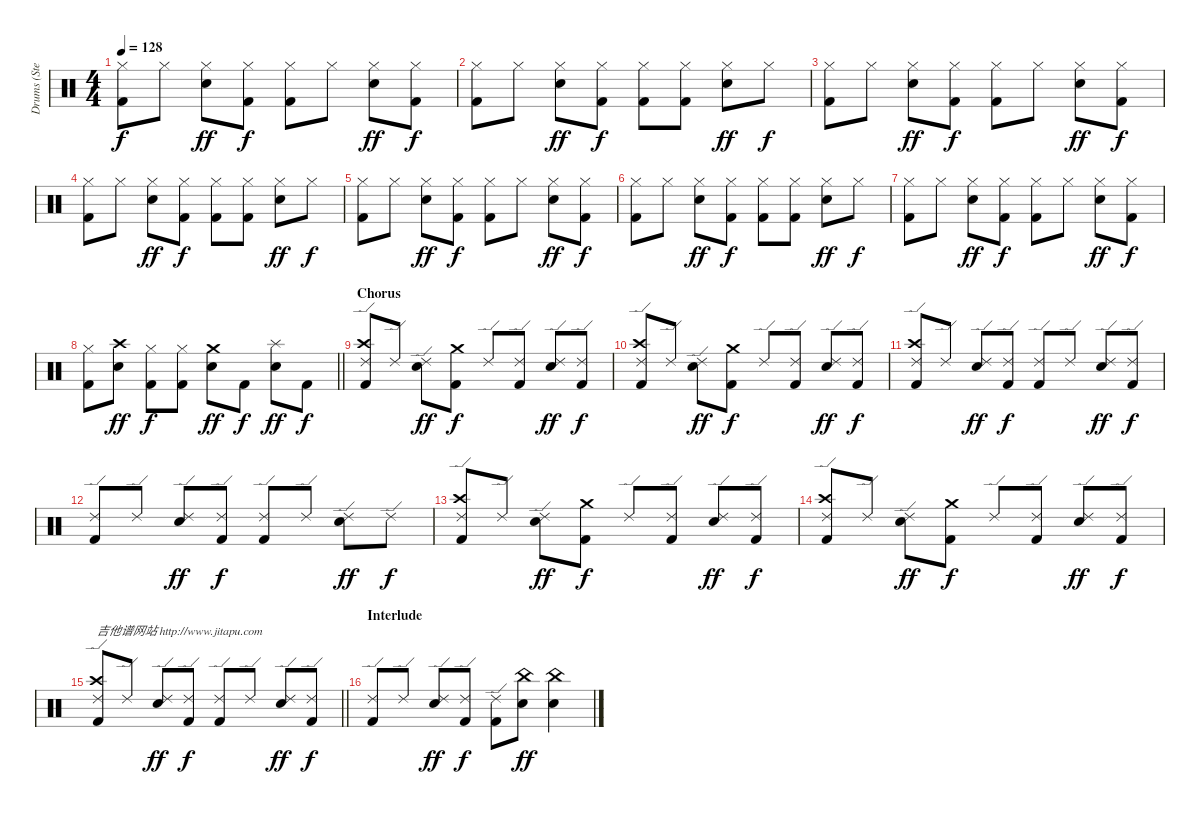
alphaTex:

\track ("Drums (Steven)" "Drums (Ste") {instrument percussion}
\staff {score}
\articulation defaults
\ts (4 4)
\tempo 128
\clef neutral
\ks c
("Hi-Hat (closed)" "Kick (hit) 2").8{dy f} "Hi-Hat (closed)".8 ("Hi-Hat (closed)" "Snare (hit) 2").8{dy ff} ("Hi-Hat (closed)" "Kick (hit) 2").8{dy f} ("Hi-Hat (closed)" "Kick (hit) 2").8 "Hi-Hat (closed)".8 ("Hi-Hat (closed)" "Snare (hit) 2").8{dy ff} ("Hi-Hat (closed)" "Kick (hit) 2").8{dy f} |
("Hi-Hat (closed)" "Kick (hit) 2").8 "Hi-Hat (closed)".8 ("Hi-Hat (closed)" "Snare (hit) 2").8{dy ff} ("Hi-Hat (closed)" "Kick (hit) 2").8{dy f} ("Hi-Hat (closed)" "Kick (hit) 2").8 ("Hi-Hat (closed)" "Kick (hit) 2").8 ("Hi-Hat (closed)" "Snare (hit) 2").8{dy ff} "Hi-Hat (closed)".8{dy f} |
("Hi-Hat (closed)" "Kick (hit) 2").8 "Hi-Hat (closed)".8 ("Hi-Hat (closed)" "Snare (hit) 2").8{dy ff} ("Hi-Hat (closed)" "Kick (hit) 2").8{dy f} ("Hi-Hat (closed)" "Kick (hit) 2").8 "Hi-Hat (closed)".8 ("Hi-Hat (closed)" "Snare (hit) 2").8{dy ff} ("Hi-Hat (closed)" "Kick (hit) 2").8{dy f} |
("Hi-Hat (closed)" "Kick (hit) 2").8 "Hi-Hat (closed)".8 ("Hi-Hat (closed)" "Snare (hit) 2").8{dy ff} ("Hi-Hat (closed)" "Kick (hit) 2").8{dy f} ("Hi-Hat (closed)" "Kick (hit) 2").8 ("Hi-Hat (closed)" "Kick (hit) 2").8 ("Hi-Hat (closed)" "Snare (hit) 2").8{dy ff} "Hi-Hat (closed)".8{dy f} |
("Hi-Hat (closed)" "Kick (hit) 2").8 "Hi-Hat (closed)".8 ("Hi-Hat (closed)" "Snare (hit) 2").8{dy ff} ("Hi-Hat (closed)" "Kick (hit) 2").8{dy f} ("Hi-Hat (closed)" "Kick (hit) 2").8 "Hi-Hat (closed)".8 ("Hi-Hat (closed)" "Snare (hit) 2").8{dy ff} ("Hi-Hat (closed)" "Kick (hit) 2").8{dy f} |
("Hi-Hat (closed)" "Kick (hit) 2").8 "Hi-Hat (closed)".8 ("Hi-Hat (closed)" "Snare (hit) 2").8{dy ff} ("Hi-Hat (closed)" "Kick (hit) 2").8{dy f} ("Hi-Hat (closed)" "Kick (hit) 2").8 ("Hi-Hat (closed)" "Kick (hit) 2").8 ("Hi-Hat (closed)" "Snare (hit) 2").8{dy ff} "Hi-Hat (closed)".8{dy f} |
("Hi-Hat (closed)" "Kick (hit) 2").8 "Hi-Hat (closed)".8 ("Hi-Hat (closed)" "Snare (hit) 2").8{dy ff} ("Hi-Hat (closed)" "Kick (hit) 2").8{dy f} ("Hi-Hat (closed)" "Kick (hit) 2").8 "Hi-Hat (closed)".8 ("Hi-Hat (closed)" "Snare (hit) 2").8{dy ff} ("Hi-Hat (closed)" "Kick (hit) 2").8{dy f} |
\barLineRight lightlight
("Hi-Hat (closed)" "Kick (hit) 2").8 ("Crash high (hit)" "Snare (hit) 2").8{dy ff} ("Hi-Hat (closed)" "Kick (hit) 2").8{dy f} ("Hi-Hat (closed)" "Kick (hit) 2").8 ("Crash medium (hit)" "Snare (hit) 2").8{dy ff} "Kick (hit) 2".8{dy f} ("Splash (hit)" "Snare (hit) 2").8{dy ff} "Kick (hit) 2".8{dy f} |
\section ("" "Chorus")
("Crash high (hit)" "Ride (edge) 2" "Kick (hit) 2").8 "Ride (edge) 2".8 ("Ride (edge) 2" "Snare (hit) 2").8{dy ff} ("Crash medium (hit)" "Kick (hit) 2").8{dy f} "Ride (edge) 2".8 ("Ride (edge) 2" "Kick (hit) 2").8 ("Ride (edge) 2" "Snare (hit) 2").8{dy ff} ("Ride (edge) 2" "Kick (hit) 2").8{dy f} |
("Crash high (hit)" "Ride (edge) 2" "Kick (hit) 2").8 "Ride (edge) 2".8 ("Ride (edge) 2" "Snare (hit) 2").8{dy ff} ("Crash medium (hit)" "Kick (hit) 2").8{dy f} "Ride (edge) 2".8 ("Ride (edge) 2" "Kick (hit) 2").8 ("Ride (edge) 2" "Snare (hit) 2").8{dy ff} ("Ride (edge) 2" "Kick (hit) 2").8{dy f} |
("Crash high (hit)" "Ride (edge) 2" "Kick (hit) 2").8 "Ride (edge) 2".8 ("Ride (edge) 2" "Snare (hit) 2").8{dy ff} ("Ride (edge) 2" "Kick (hit) 2").8{dy f} ("Ride (edge) 2" "Kick (hit) 2").8 "Ride (edge) 2".8 ("Ride (edge) 2" "Snare (hit) 2").8{dy ff} ("Ride (edge) 2" "Kick (hit) 2").8{dy f} |
("Ride (edge) 2" "Kick (hit) 2").8 "Ride (edge) 2".8 ("Ride (edge) 2" "Snare (hit) 2").8{dy ff} ("Ride (edge) 2" "Kick (hit) 2").8{dy f} ("Ride (edge) 2" "Kick (hit) 2").8 "Ride (edge) 2".8 ("Ride (edge) 2" "Snare (hit) 2").8{dy ff} "Ride (edge) 2".8{dy f} |
("Crash high (hit)" "Ride (edge) 2" "Kick (hit) 2").8 "Ride (edge) 2".8 ("Ride (edge) 2" "Snare (hit) 2").8{dy ff} ("Crash medium (hit)" "Kick (hit) 2").8{dy f} "Ride (edge) 2".8 ("Ride (edge) 2" "Kick (hit) 2").8 ("Ride (edge) 2" "Snare (hit) 2").8{dy ff} ("Ride (edge) 2" "Kick (hit) 2").8{dy f} |
("Crash high (hit)" "Ride (edge) 2" "Kick (hit) 2").8 "Ride (edge) 2".8 ("Ride (edge) 2" "Snare (hit) 2").8{dy ff} ("Crash medium (hit)" "Kick (hit) 2").8{dy f} "Ride (edge) 2".8 ("Ride (edge) 2" "Kick (hit) 2").8 ("Ride (edge) 2" "Snare (hit) 2").8{dy ff} ("Ride (edge) 2" "Kick (hit) 2").8{dy f} |
\barLineRight lightlight
("Crash high (hit)" "Ride (edge) 2" "Kick (hit) 2").8{txt "吉他谱网站 http://www.jitapu.com"} "Ride (edge) 2".8 ("Ride (edge) 2" "Snare (hit) 2").8{dy ff} ("Ride (edge) 2" "Kick (hit) 2").8{dy f} ("Ride (edge) 2" "Kick (hit) 2").8 "Ride (edge) 2".8 ("Ride (edge) 2" "Snare (hit) 2").8{dy ff} ("Ride (edge) 2" "Kick (hit) 2").8{dy f} |
\section ("" "Interlude")
("Ride (edge) 2" "Kick (hit) 2").8 "Ride (edge) 2".8 ("Ride (edge) 2" "Snare (hit) 2").8{dy ff} ("Ride (edge) 2" "Kick (hit) 2").8{dy f} ("Ride (edge) 2" "Kick (hit) 2").8 ("China (hit)" "Snare (hit) 2").8{dy ff} ("China (hit)" "Snare (hit) 2").4
